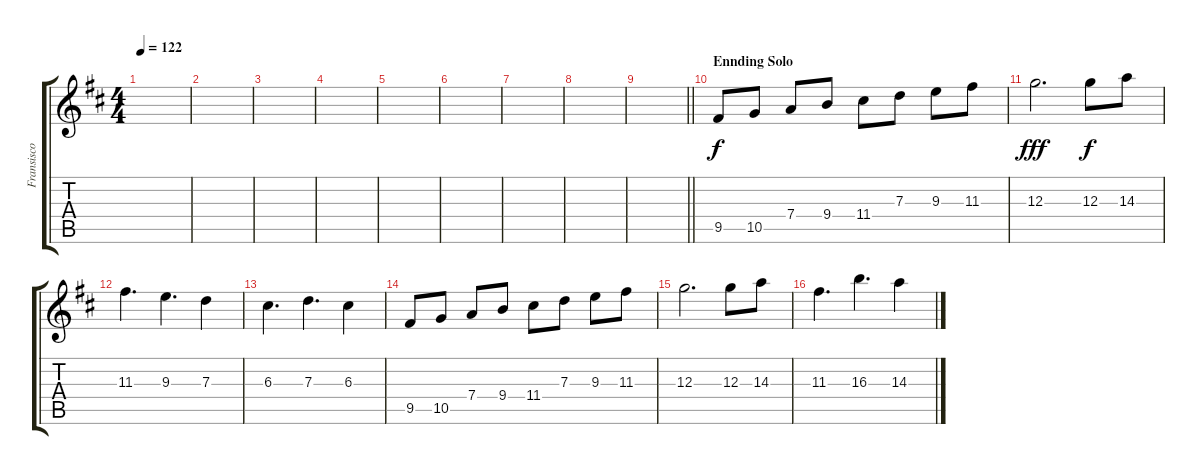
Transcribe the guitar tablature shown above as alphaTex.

\track ("Fransisco Miranda" "Fransisco ") {instrument distortionguitar}
\staff {score tabs}
\tuning (E4 B3 G3 D3 A2 E2) {hide}
\ts (4 4)
\tempo 122
\clef g2
\ks d
|
|
|
|
|
|
|
|
\barLineRight lightlight
|
\section ("" "Ennding Solo")
9.5.8 10.5.8 7.4.8 9.4.8 11.4.8 7.3.8 9.3.8 11.3.8 |
12.3.2{d dy fff} 12.3.8{dy f} 14.3.8 |
11.3.4{d} 9.3.4{d} 7.3.4 |
6.3.4{d} 7.3.4{d} 6.3.4 |
9.5.8 10.5.8 7.4.8 9.4.8 11.4.8 7.3.8 9.3.8 11.3.8 |
12.3.2{d} 12.3.8 14.3.8 |
11.3.4{d} 16.3.4{d} 14.3.4
